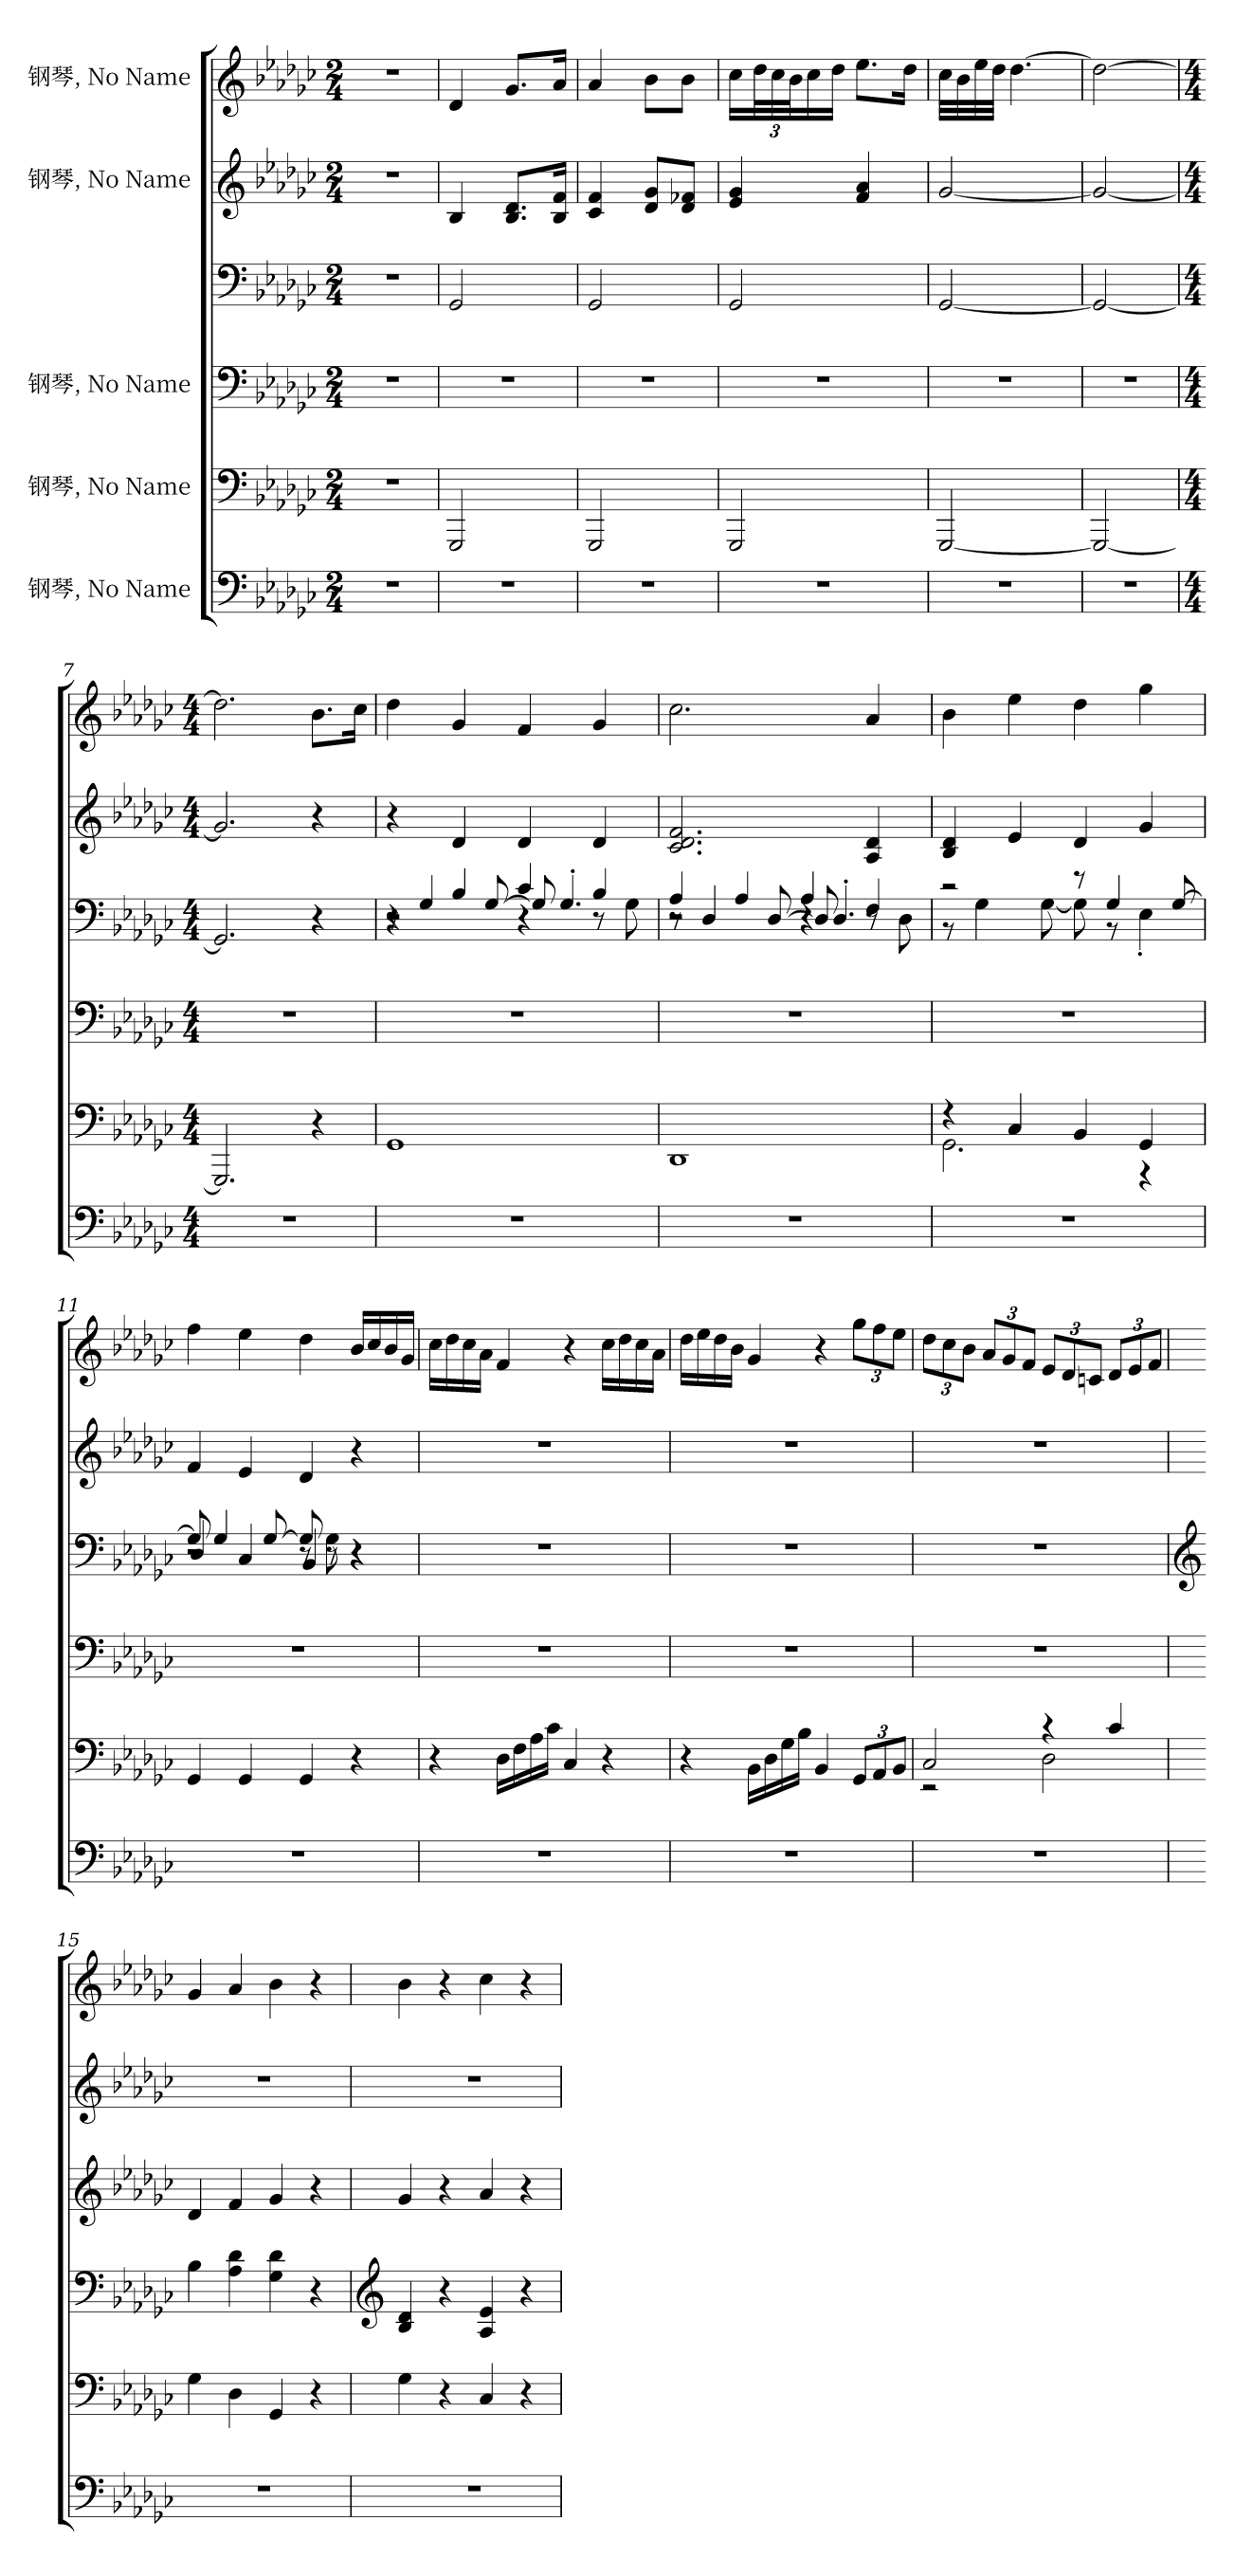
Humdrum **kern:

**kern	**kern	**kern	**kern	**kern	**kern
*part5	*part4	*part3	*part3	*part2	*part1
*staff6	*staff5	*staff4	*staff3	*staff2	*staff1
*I"钢琴, No Name	*I"钢琴, No Name	*I"钢琴, No Name	*	*I"钢琴, No Name	*I"钢琴, No Name
*clefF4	*clefF4	*clefF4	*clefF4	*clefG2	*clefG2
*k[b-e-a-d-g-c-]	*k[b-e-a-d-g-c-]	*k[b-e-a-d-g-c-]	*k[b-e-a-d-g-c-]	*k[b-e-a-d-g-c-]	*k[b-e-a-d-g-c-]
*M2/4	*M2/4	*M2/4	*M2/4	*M2/4	*M2/4
*MM100	*MM100	*MM100	*MM100	*MM100	*MM100
=1	=1	=1	=1	=1	=1
2r	2r	2r	2r	2r	2r
=2	=2	=2	=2	=2	=2
*	*	*	*	*	*MM40
2r	2GGG-/	2r	2GG-/	4B-/	4d-/
.	.	.	.	8.B-/ 8.d-/L	8.g-/L
*	*	*	*	*	*MM38
.	.	.	.	16B-/ 16f/Jk	16a-/Jk
=3	=3	=3	=3	=3	=3
*	*	*	*	*	*MM42
2r	2GGG-/	2r	2GG-/	4c-/ 4f/	4a-/
.	.	.	.	8d-/ 8g-/L	8b-\L
.	.	.	.	8d-/ 8f-X/J	8b-\J
=4	=4	=4	=4	=4	=4
2r	2GGG-/	2r	2GG-/	4e-/ 4g-/	16cc-\LL
*	*	*	*	*	*Xbrackettup
.	.	.	.	.	48dd-\L
.	.	.	.	.	48cc-\
.	.	.	.	.	48b-\J
.	.	.	.	.	16cc-\
*	*	*	*	*	*MM34
.	.	.	.	.	16dd-\JJ
.	.	.	.	4f/ 4a-/	8.ee-\L
*	*	*	*	*	*MM29
.	.	.	.	.	16dd-\Jk
=5	=5	=5	=5	=5	=5
2r	[2GGG-/	2r	[2GG-/	[2g-/	32cc-\LLL
.	.	.	.	.	32b-\
*	*	*	*	*	*MM27
.	.	.	.	.	32ee-\
*	*	*	*	*	*MM25
.	.	.	.	.	32dd-\JJJ
.	.	.	.	.	[4.dd-\
=6	=6	=6	=6	=6	=6
2r	2GGG-/_	2r	2GG-/_	2g-/_	2dd-\_
!!LO:LB:g=z
=7	=7	=7	=7	=7	=7
*M4/4	*M4/4	*M4/4	*M4/4	*M4/4	*M4/4
1r	2.GGG-/]	1r	2.GG-/]	2.g-/]	2.dd-\]
*	*	*	*	*	*MM118
.	4r	.	4r	4r	8.b-\L
.	.	.	.	.	16cc-\Jk
=8	=8	=8	=8	=8	=8
*	*	*	*	*	*MM120
*	*	*	*^	*	*
*	*	*	*	*^	*	*
1r	1GG-	1r	4r	2r	8r	4r	4dd-\
.	.	.	.	.	4G-/	.	.
.	.	.	4B-/	.	.	4d-/	4g-/
.	.	.	.	.	[8G-/	.	.
.	.	.	4c-/	4r	8G-/]	4d-/	4f/
.	.	.	.	.	4.G-'/	.	.
.	.	.	4B-/	8r	.	4d-/	4g-/
.	.	.	.	8G-\	.	.	.
=9	=9	=9	=9	=9	=9	=9	=9
*	*	*	*	*	*	*	*MM120
1r	1DD-	1r	4A-/	2r	8r	2.c-/ 2.d-/ 2.f/	2.cc-\
.	.	.	.	.	4D-/	.	.
.	.	.	4A-/	.	.	.	.
.	.	.	.	.	[8D-/	.	.
.	.	.	4A-/	4r	8D-/]	.	.
.	.	.	.	.	4.D-'/	.	.
.	.	.	4F/	8r	.	4A-/ 4d-/	4a-/
.	.	.	.	8D-\	.	.	.
*	*	*	*	*v	*v	*	*
=10	=10	=10	=10	=10	=10	=10
*	*^	*	*	*	*	*
1r	4r	2.GG-\	1r	2r	8r	4B-/ 4d-/	4b-\
.	.	.	.	.	4G-\	.	.
.	4C-/	.	.	.	.	4e-/	4ee-\
.	.	.	.	.	[8G-\	.	.
.	4BB-/	.	.	8r	8G-\]	4d-/	4dd-\
.	.	.	.	4G-/	8r	.	.
.	4GG-/	4r	.	.	4E-'\	4g-/	4gg-\
.	.	.	.	[8G-/	.	.	.
*	*v	*v	*	*	*	*	*
!!LO:PB:g=z
=11	=11	=11	=11	=11	=11	=11
*	*	*	*	*^	*	*
1r	4GG-/	1r	8G-/]	2r	4D-/	4f/	4ff\
.	.	.	4G-/	.	.	.	.
.	4GG-/	.	.	.	4C-/	4e-/	4ee-\
.	.	.	[8G-/	.	.	.	.
.	4GG-/	.	8G-/]	8r	4BB-/	4d-/	4dd-\
.	.	.	8r	8G-\	.	.	.
*	*	*	*	*	*	*	*MM120
.	4r	.	4r	4r	4r	4r	16b-/LL
.	.	.	.	.	.	.	16cc-/
.	.	.	.	.	.	.	16b-/
.	.	.	.	.	.	.	16g-/JJ
*	*	*	*v	*v	*v	*	*
=12	=12	=12	=12	=12	=12
1r	4r	1r	1r	1r	16cc-\LL
.	.	.	.	.	16dd-\
.	.	.	.	.	16cc-\
.	.	.	.	.	16a-\JJ
.	16D-\LL	.	.	.	4f/
.	16F\	.	.	.	.
.	16A-\	.	.	.	.
.	16c-\JJ	.	.	.	.
.	4C-/	.	.	.	4r
*	*	*	*	*	*MM120
.	4r	.	.	.	16cc-\LL
.	.	.	.	.	16dd-\
.	.	.	.	.	16cc-\
.	.	.	.	.	16a-\JJ
=13	=13	=13	=13	=13	=13
1r	4r	1r	1r	1r	16dd-\LL
.	.	.	.	.	16ee-\
.	.	.	.	.	16dd-\
.	.	.	.	.	16b-\JJ
.	16BB-\LL	.	.	.	4g-/
.	16D-\	.	.	.	.
.	16G-\	.	.	.	.
.	16B-\JJ	.	.	.	.
.	4BB-/	.	.	.	4r
*	*Xbrackettup	*	*	*	*
*	*	*	*	*	*MM120
.	12GG-/L	.	.	.	12gg-\L
.	12AA-/	.	.	.	12ff\
.	12BB-/J	.	.	.	12ee-\J
!!LO:LB:g=z
=14	=14	=14	=14	=14	=14
*	*^	*	*	*	*
1r	2C-/	2r	1r	1r	1r	12dd-\L
.	.	.	.	.	.	12cc-\
.	.	.	.	.	.	12b-\J
.	.	.	.	.	.	12a-/L
.	.	.	.	.	.	12g-/
.	.	.	.	.	.	12f/J
.	4r	2D-\	.	.	.	12e-/L
.	.	.	.	.	.	12d-/
.	.	.	.	.	.	12cn/J
.	4c-/	.	.	.	.	12d-/L
.	.	.	.	.	.	12e-/
.	.	.	.	.	.	12f/J
*	*v	*v	*	*	*	*
=15	=15	=15	=15	=15	=15
*	*	*	*clefG2	*	*
1r	4G-\	4B-\	4d-/	1r	4g-/
.	4D-\	4A-\ 4d-\	4f/	.	4a-/
.	4GG-/	4G-\ 4d-\	4g-/	.	4b-\
.	4r	4r	4r	.	4r
=16	=16	=16	=16	=16	=16
*	*	*clefG2	*	*	*
*	*	*	*	*	*MM120
1r	4G-\	4B-/ 4d-/	4g-/	1r	4b-\
.	4r	4r	4r	.	4r
.	4C-/	4A-/ 4e-/	4a-/	.	4cc-\
.	4r	4r	4r	.	4r
=	=	=	=	=	=
*-	*-	*-	*-	*-	*-
